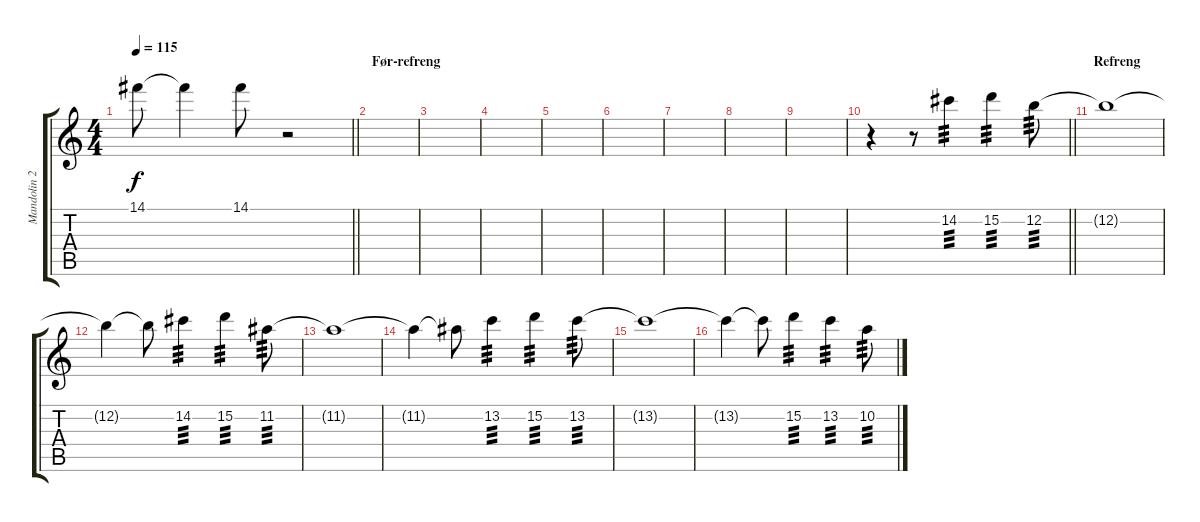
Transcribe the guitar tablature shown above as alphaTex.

\track ("Mandolin 2" "Mandolin 2") {instrument acousticguitarsteel}
\staff {score tabs}
\tuning (E4 B3 G3 D3 A2 E2) {hide}
\ts (4 4)
\tempo 115
\clef g2
\barLineRight lightlight
\ks c
14.1{t}.8{dy f} 14.1{t}.4 14.1.8 r.2 |
\section ("" "Før-refreng")
|
|
|
|
|
|
|
|
\barLineRight lightlight
r.4 r.8 14.2.4{tp 3 volume 9} 15.2.4{tp 3} 12.2.8{tp 3} |
\section ("" "Refreng")
12.2{t}.1 |
12.2{t}.4 12.2{t}.8 14.2.4{tp 3} 15.2.4{tp 3} 11.2.8{tp 3} |
11.2{t}.1 |
11.2{t}.4 11.2{t}.8 13.2.4{tp 3} 15.2.4{tp 3} 13.2.8{tp 3} |
13.2{t}.1 |
13.2{t}.4 13.2{t}.8 15.2.4{tp 3} 13.2.4{tp 3} 10.2.8{tp 3}
